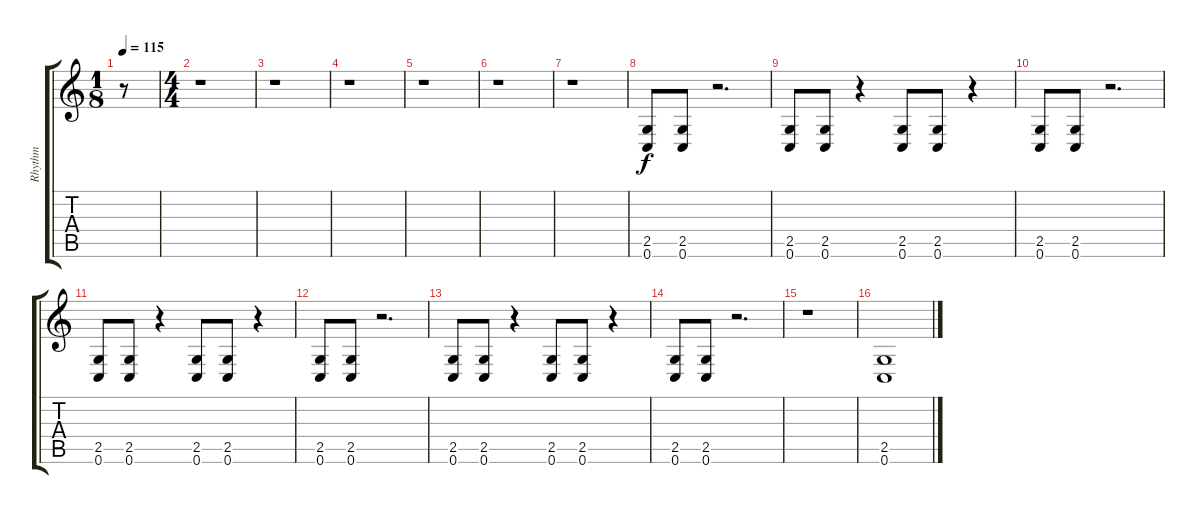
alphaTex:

\track ("Rhythm" "Rhythm") {instrument distortionguitar}
\staff {score tabs}
\tuning (C4 G3 Eb3 Bb2 F2 C2) {hide}
\ts (1 8)
\tempo 115
\clef g2
\ks c
r.8{dy f instrument distortionguitar} |
\ts (4 4)
r.1 |
r.1 |
r.1 |
r.1 |
r.1 |
r.1 |
(2.5 0.6).8 (2.5 0.6).8 r.2{d} |
(2.5 0.6).8 (2.5 0.6).8 r.4 (2.5 0.6).8 (2.5 0.6).8 r.4 |
(2.5 0.6).8 (2.5 0.6).8 r.2{d} |
(2.5 0.6).8 (2.5 0.6).8 r.4 (2.5 0.6).8 (2.5 0.6).8 r.4 |
(2.5 0.6).8 (2.5 0.6).8 r.2{d} |
(2.5 0.6).8 (2.5 0.6).8 r.4 (2.5 0.6).8 (2.5 0.6).8 r.4 |
(2.5 0.6).8 (2.5 0.6).8 r.2{d} |
r.1 |
(2.5 0.6).1
